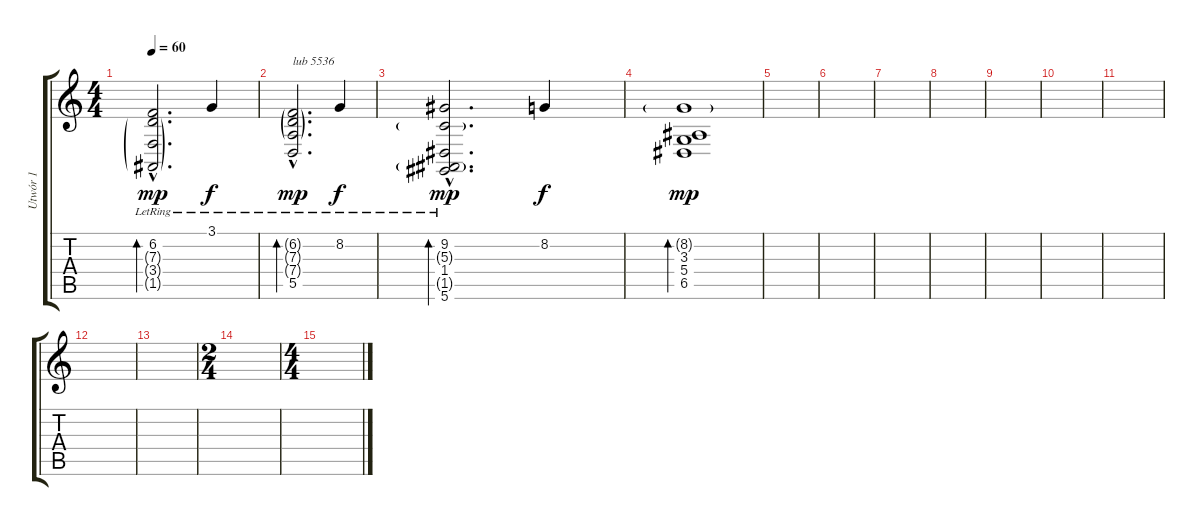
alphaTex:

\track ("Utwór 1" "Utwór 1") {instrument acousticgrandpiano}
\staff {score tabs}
\tuning (E4 B3 G3 D3 A2 Eb2) {hide}
\ts (4 4)
\tempo 60
\clef g2
\ks c
(6.2{hac lr} 7.3{g hac lr} 3.4{g hac lr} 1.5{g hac lr}).2{d bd 60 dy mp instrument acousticgrandpiano} 3.1{lr}.4{dy f} |
(6.2{g hac lr} 7.3{g hac lr} 7.4{g hac lr} 5.5{hac lr}).2{d bd 120 txt "lub 5536 " dy mp} 8.2{lr}.4{dy f} |
(9.2{hac lr} 5.3{g hac lr} 1.4{hac lr} 1.5{g hac lr} 5.6{hac lr}).2{d bd 120 dy mp} 8.2.4{dy f} |
(8.2{g} 3.3 5.4 6.5).1{bd 60 dy mp} |
|
|
|
|
|
|
|
|
|
\ts (2 4)
|
\ts (4 4)
